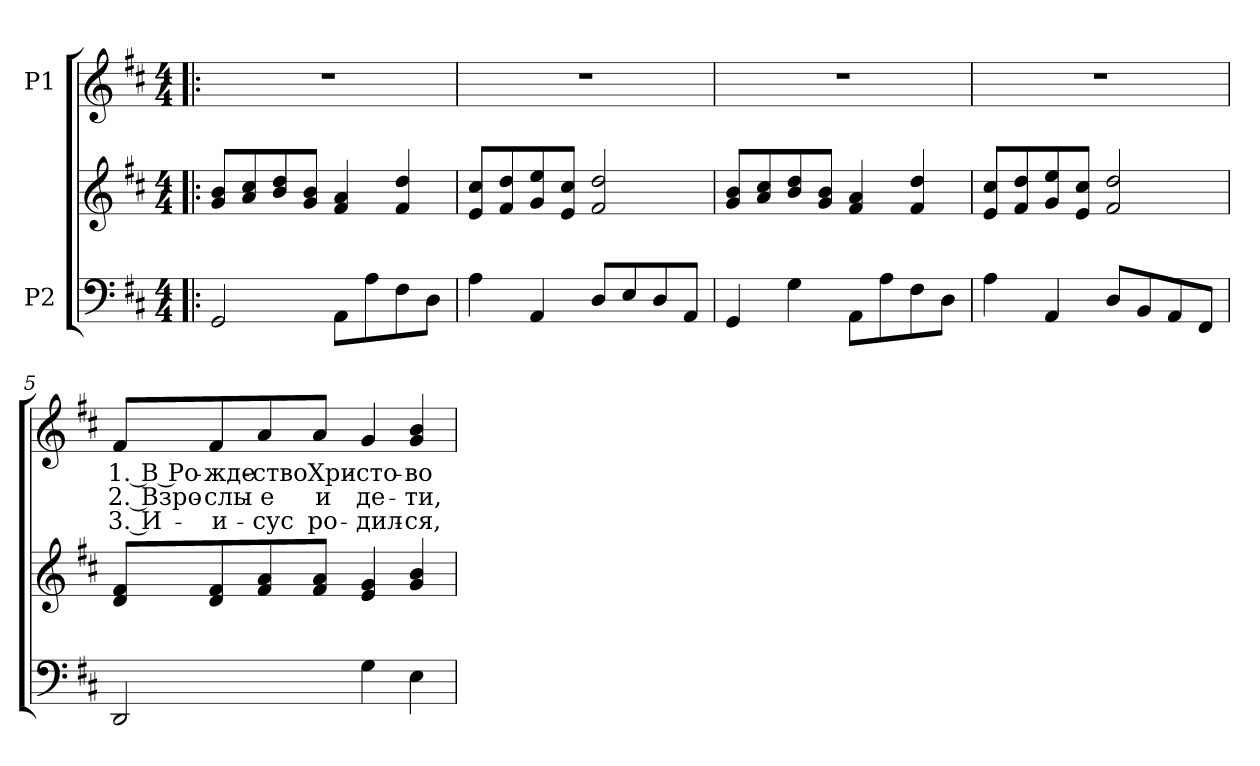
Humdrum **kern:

**kern	**kern	**kern	**text	**text	**text
*part2	*part2	*part1	*part1	*part1	*part1
*staff3	*staff2	*staff1	*staff1	*staff1	*staff1
*I"P2	*	*I"P1	*	*	*
!!LO:PB:g=z
*clefF4	*clefG2	*clefG2	*	*	*
*k[f#c#]	*k[f#c#]	*k[f#c#]	*	*	*
*D:	*D:	*D:	*	*	*
*M4/4	*M4/4	*M4/4	*	*	*
*MM110	*MM110	*MM110	*	*	*
=1!|:	=1!|:	=1!|:	=1!|:	=1!|:	=1!|:
2GGi/	8gi/ 8biL	1r	.	.	.
.	8ai/ 8cc#i	.	.	.	.
.	8bi/ 8ddi	.	.	.	.
.	8gi/ 8biJ	.	.	.	.
8AAi\L	4f#i/ 4ai	.	.	.	.
8Ai\	.	.	.	.	.
8F#i\	4f#i/ 4ddi	.	.	.	.
8Di\J	.	.	.	.	.
=2	=2	=2	=2	=2	=2
4Ai\	8ei/ 8cc#iL	1r	.	.	.
.	8f#i/ 8ddi	.	.	.	.
4AAi/	8gi/ 8eei	.	.	.	.
.	8ei/ 8cc#iJ	.	.	.	.
8Di/L	2f#i/ 2ddi	.	.	.	.
8Ei/	.	.	.	.	.
8Di/	.	.	.	.	.
8AAi/J	.	.	.	.	.
=3	=3	=3	=3	=3	=3
4GGi/	8gi/ 8biL	1r	.	.	.
.	8ai/ 8cc#i	.	.	.	.
4Gi\	8bi/ 8ddi	.	.	.	.
.	8gi/ 8biJ	.	.	.	.
8AAi\L	4f#i/ 4ai	.	.	.	.
8Ai\	.	.	.	.	.
8F#i\	4f#i/ 4ddi	.	.	.	.
8Di\J	.	.	.	.	.
=4	=4	=4	=4	=4	=4
4Ai\	8ei/ 8cc#iL	1r	.	.	.
.	8f#i/ 8ddi	.	.	.	.
4AAi/	8gi/ 8eei	.	.	.	.
.	8ei/ 8cc#iJ	.	.	.	.
8Di/L	2f#i/ 2ddi	.	.	.	.
8BBi/	.	.	.	.	.
8AAi/	.	.	.	.	.
8FF#i/J	.	.	.	.	.
!!LO:LB:g=z
=5	=5	=5	=5	=5	=5
!	!	!	!LO:LY:b:color=#000000	!LO:LY:b:color=#000000	!LO:LY:b:color=#000000
2DDi/	8di/ 8f#iL	8f#i/L	1. В Ро-	2. Взро-	3. И-
!	!	!	!LO:LY:b:color=#000000	!LO:LY:b:color=#000000	!LO:LY:b:color=#000000
.	8di/ 8f#i	8f#i/	-жде-	-слы-	-и-
!	!	!	!LO:LY:b:color=#000000	!LO:LY:b:color=#000000	!LO:LY:b:color=#000000
.	8f#i/ 8ai	8ai/	-ство	-е	-сус
!	!	!	!LO:LY:b:color=#000000	!LO:LY:b:color=#000000	!LO:LY:b:color=#000000
.	8f#i/ 8aiJ	8ai/J	Хри-	и	ро-
!	!	!	!LO:LY:b:color=#000000	!LO:LY:b:color=#000000	!LO:LY:b:color=#000000
4Gi\	4ei/ 4gi	4gi/	-сто-	де-	-дил-
!	!	!	!LO:LY:b:color=#000000	!LO:LY:b:color=#000000	!LO:LY:b:color=#000000
4Ei\	4gi/ 4bi	4gi/ 4bi	-во	-ти,	-ся,
=	=	=	=	=	=
*-	*-	*-	*-	*-	*-
